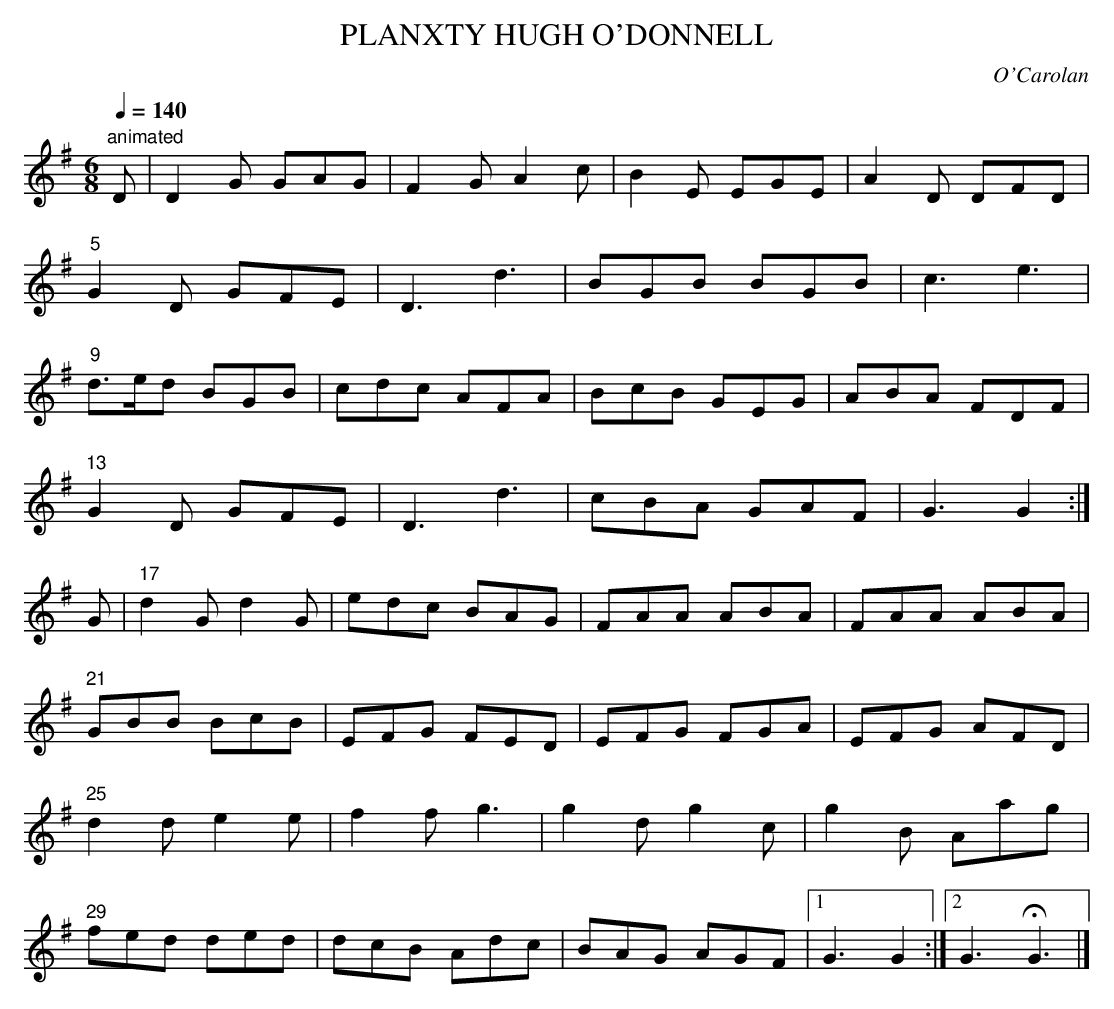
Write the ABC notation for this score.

X:1
T:PLANXTY HUGH O'DONNELL
C:O'Carolan
Q:1/4=140
M:6/8
L:1/8
K:G % source key C
"animated"
D|D2G GAG|F2G A2c|B2E EGE|A2D DFD|
"5"G2D GFE|D3d3|BGB BGB|c3e3|
"9"d>ed BGB|cdc AFA|BcB GEG|ABA FDF|
"13"G2D GFE|D3d3|cBA GAF|G3G2:|
G|"17"d2G d2G|edc BAG|FAA ABA|FAA ABA|
"21"GBB BcB|EFG FED|EFG FGA|EFG AFD|
"25"d2d e2e|f2f g3|g2d g2c|g2B Aag|
"29"fed ded|dcB Adc|BAG AGF|1 G3 G2:|2 G3 HG3|]
